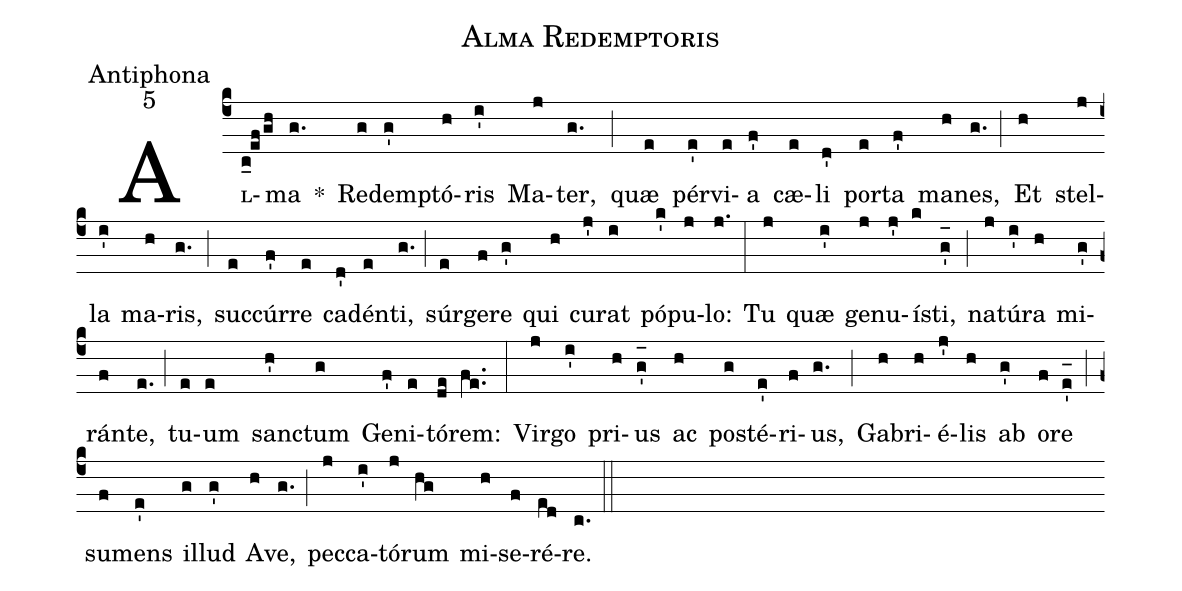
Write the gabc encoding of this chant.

name:Alma Redemptoris;
office-part:Antiphona;
mode:5;
%%
(c4) A<sc>l</sc>(c_0!ef/gh)ma(g.) *() Red(g)em(g')ptó(h)ris(i') Ma(j)ter,(g.) (;) quæ(e) pér(e')vi(e)a(f') cæ(e)li(d') por(e)ta(f') ma(h)nes,(g.) (;) Et(h) stel(j)la(i') ma(h)ris,(g.) (;) suc(e)cúr(f')re(e) ca(d')dén(e)ti,(g.) (;) súr(e)ge(f)re(g') qui(h) cu(j')rat(i) pó(k')pu(j)lo:(j.) (:) Tu(j) quæ(i') ge(j)nu(j')í(k)sti,(g'_[oh:h]) (;) na(j)tú(i')ra(h) mi(g')rán(f)te,(e.) (;) tu(e)um(e) san(h')ctum(g) Ge(f')ni(e)tó(de)rem:(fe..) (:) Vir(j)go(i') pri(h)us(g'_[oh:h]) ac(h) po(g)sté(e')ri(f)us,(g.) (;) Ga(h)bri(h)é(j')lis(h) ab(g') o(f)re(e'_[oh:h]) (;) su(f)mens(e') il(g)lud(g') A(h)ve,(g.) (;) pec(j)ca(i')tó(j)rum(hg) mi(h)se(f)ré(ed)re.(c.) (::)
